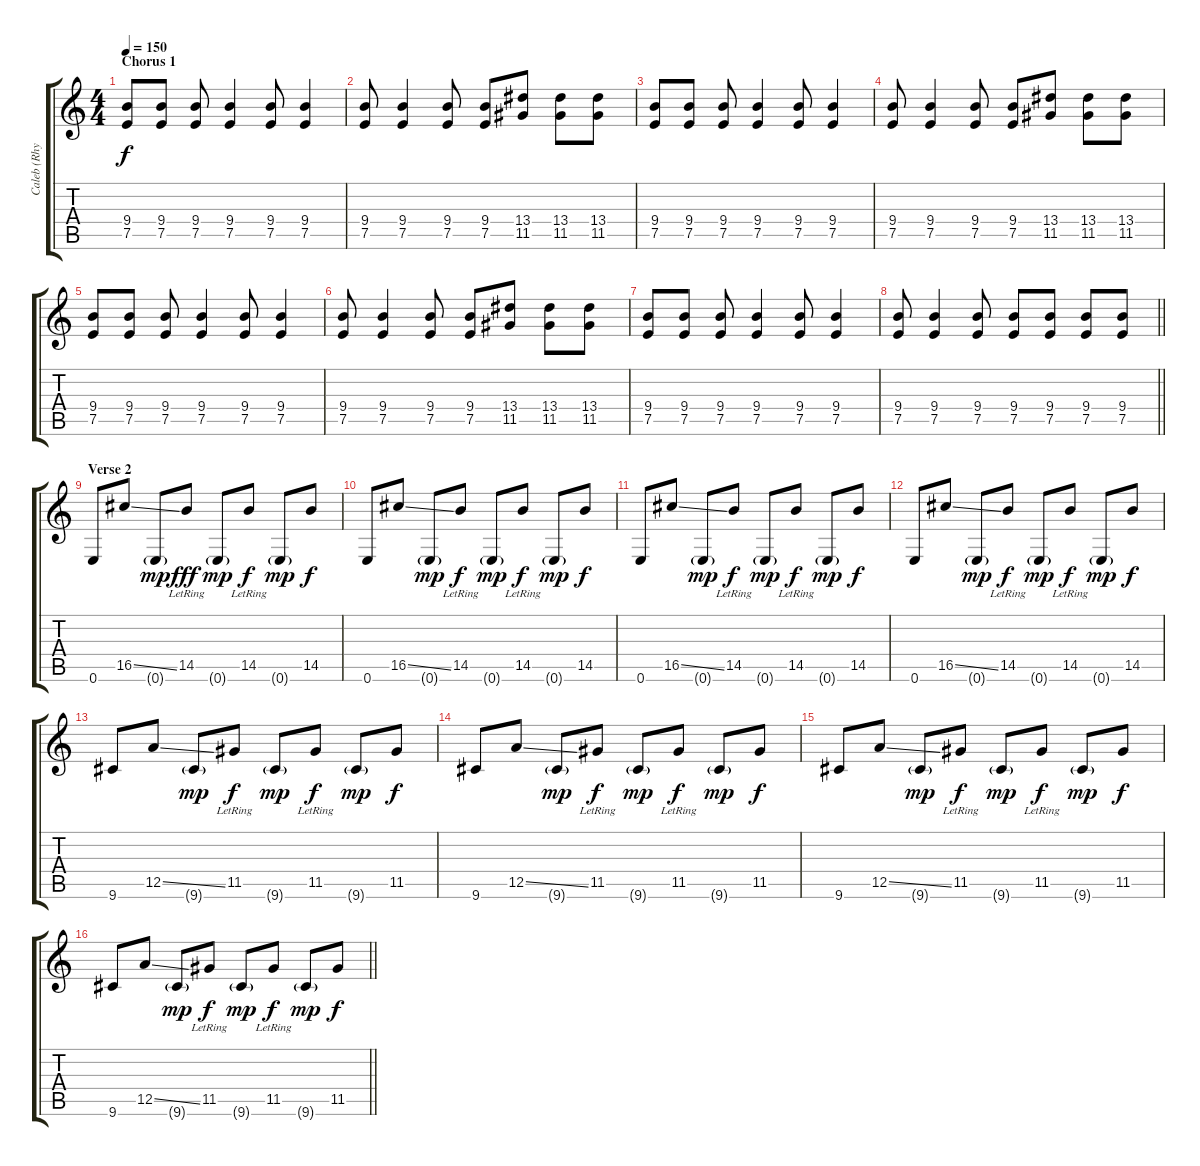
\track ("Caleb (Rhythm)" "Caleb (Rhy") {instrument electricguitarclean}
\staff {score tabs}
\tuning (E4 B3 G3 D3 A2 E2) {hide}
\ts (4 4)
\section ("" "Chorus 1")
\tempo 150
\clef g2
\ks c
(9.4 7.5).8{dy f volume 11} (9.4 7.5).8 (9.4 7.5).8 (9.4 7.5).4 (9.4 7.5).8 (9.4 7.5).4 |
(9.4 7.5).8 (9.4 7.5).4 (9.4 7.5).8 (9.4 7.5).8 (13.4 11.5).8 (13.4 11.5).8 (13.4 11.5).8 |
(9.4 7.5).8 (9.4 7.5).8 (9.4 7.5).8 (9.4 7.5).4 (9.4 7.5).8 (9.4 7.5).4 |
(9.4 7.5).8 (9.4 7.5).4 (9.4 7.5).8 (9.4 7.5).8 (13.4 11.5).8 (13.4 11.5).8 (13.4 11.5).8 |
(9.4 7.5).8 (9.4 7.5).8 (9.4 7.5).8 (9.4 7.5).4 (9.4 7.5).8 (9.4 7.5).4 |
(9.4 7.5).8 (9.4 7.5).4 (9.4 7.5).8 (9.4 7.5).8 (13.4 11.5).8 (13.4 11.5).8 (13.4 11.5).8 |
(9.4 7.5).8 (9.4 7.5).8 (9.4 7.5).8 (9.4 7.5).4 (9.4 7.5).8 (9.4 7.5).4 |
\barLineRight lightlight
(9.4 7.5).8 (9.4 7.5).4 (9.4 7.5).8 (9.4 7.5).8 (9.4 7.5).8 (9.4 7.5).8 (9.4 7.5).8 |
\section ("" "Verse 2")
0.6.8{volume 16} 16.5{ss}.8 0.6{g}.8{dy mp} 14.5{lr}.8{dy fff} 0.6{g}.8{dy mp} 14.5{lr}.8{dy f} 0.6{g}.8{dy mp} 14.5.8{dy f} |
0.6.8 16.5{ss}.8 0.6{g}.8{dy mp} 14.5{lr}.8{dy f} 0.6{g}.8{dy mp} 14.5{lr}.8{dy f} 0.6{g}.8{dy mp} 14.5.8{dy f} |
0.6.8 16.5{ss}.8 0.6{g}.8{dy mp} 14.5{lr}.8{dy f} 0.6{g}.8{dy mp} 14.5{lr}.8{dy f} 0.6{g}.8{dy mp} 14.5.8{dy f} |
0.6.8 16.5{ss}.8 0.6{g}.8{dy mp} 14.5{lr}.8{dy f} 0.6{g}.8{dy mp} 14.5{lr}.8{dy f} 0.6{g}.8{dy mp} 14.5.8{dy f} |
9.6.8 12.5{ss}.8 9.6{g}.8{dy mp} 11.5{lr}.8{dy f} 9.6{g}.8{dy mp} 11.5{lr}.8{dy f} 9.6{g}.8{dy mp} 11.5.8{dy f} |
9.6.8 12.5{ss}.8 9.6{g}.8{dy mp} 11.5{lr}.8{dy f} 9.6{g}.8{dy mp} 11.5{lr}.8{dy f} 9.6{g}.8{dy mp} 11.5.8{dy f} |
9.6.8 12.5{ss}.8 9.6{g}.8{dy mp} 11.5{lr}.8{dy f} 9.6{g}.8{dy mp} 11.5{lr}.8{dy f} 9.6{g}.8{dy mp} 11.5.8{dy f} |
\barLineRight lightlight
9.6.8 12.5{ss}.8 9.6{g}.8{dy mp} 11.5{lr}.8{dy f} 9.6{g}.8{dy mp} 11.5{lr}.8{dy f} 9.6{g}.8{dy mp} 11.5.8{dy f}
